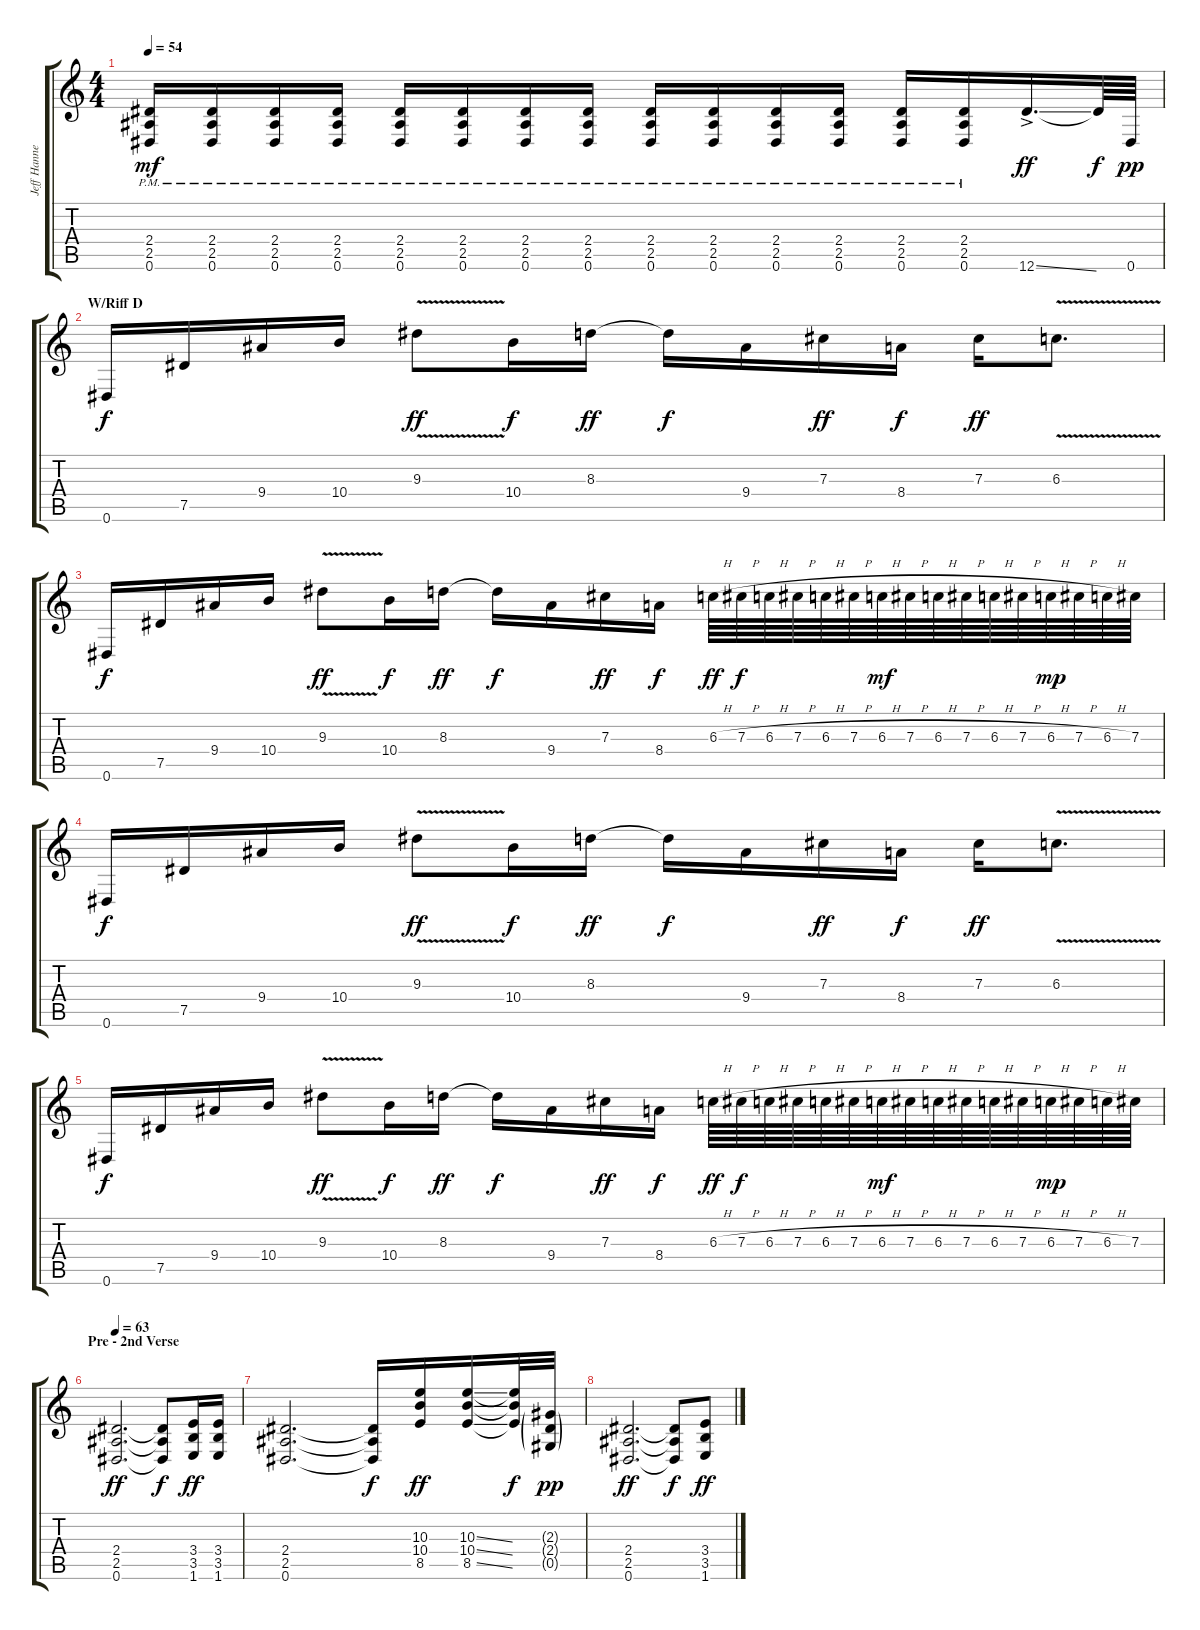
\track ("Jeff Hanneman" "Jeff Hanne") {instrument distortionguitar}
\staff {score tabs}
\tuning (Eb4 Bb3 Gb3 Db3 Ab2 Eb2) {hide}
\ts (4 4)
\tempo 54
\clef g2
\ks c
(2.4{pm} 2.5{pm} 0.6{pm}).16{dy mf} (2.4{pm} 2.5{pm} 0.6{pm}).16 (2.4{pm} 2.5{pm} 0.6{pm}).16 (2.4{pm} 2.5{pm} 0.6{pm}).16 (2.4{pm} 2.5{pm} 0.6{pm}).16 (2.4{pm} 2.5{pm} 0.6{pm}).16 (2.4{pm} 2.5{pm} 0.6{pm}).16 (2.4{pm} 2.5{pm} 0.6{pm}).16 (2.4{pm} 2.5{pm} 0.6{pm}).16 (2.4{pm} 2.5{pm} 0.6{pm}).16 (2.4{pm} 2.5{pm} 0.6{pm}).16 (2.4{pm} 2.5{pm} 0.6{pm}).16 (2.4{pm} 2.5{pm} 0.6{pm}).16 (2.4{pm} 2.5{pm} 0.6{pm}).16 12.6{ss ac}.16{d dy ff} 12.6{t}.64{dy f} 0.6.64{dy pp} |
\section ("" "W/Riff D")
0.6.16{dy f} 7.5.16 9.4.16 10.4.16 9.3{v}.8{dy ff} 10.4.16{dy f} 8.3.16{dy ff} 8.3{t}.16{dy f} 9.4.16 7.3.16{dy ff} 8.4.16{dy f} 7.3.16{dy ff} 6.3{v}.8{d} |
0.6.16{dy f} 7.5.16 9.4.16 10.4.16 9.3{v}.8{dy ff} 10.4.16{dy f} 8.3.16{dy ff} 8.3{t}.16{dy f} 9.4.16 7.3.16{dy ff} 8.4.16{dy f} 6.3{h}.64{dy ff} 7.3{h}.64{dy f} 6.3{h}.64 7.3{h}.64 6.3{h}.64 7.3{h}.64 6.3{h}.64{dy mf} 7.3{h}.64 6.3{h}.64 7.3{h}.64 6.3{h}.64 7.3{h}.64 6.3{h}.64{dy mp} 7.3{h}.64 6.3{h}.64 7.3.64 |
0.6.16{dy f} 7.5.16 9.4.16 10.4.16 9.3{v}.8{dy ff} 10.4.16{dy f} 8.3.16{dy ff} 8.3{t}.16{dy f} 9.4.16 7.3.16{dy ff} 8.4.16{dy f} 7.3.16{dy ff} 6.3{v}.8{d} |
0.6.16{dy f} 7.5.16 9.4.16 10.4.16 9.3{v}.8{dy ff} 10.4.16{dy f} 8.3.16{dy ff} 8.3{t}.16{dy f} 9.4.16 7.3.16{dy ff} 8.4.16{dy f} 6.3{h}.64{dy ff} 7.3{h}.64{dy f} 6.3{h}.64 7.3{h}.64 6.3{h}.64 7.3{h}.64 6.3{h}.64{dy mf} 7.3{h}.64 6.3{h}.64 7.3{h}.64 6.3{h}.64 7.3{h}.64 6.3{h}.64{dy mp} 7.3{h}.64 6.3{h}.64 7.3.64 |
\section ("" "Pre - 2nd Verse")
\tempo 63
(2.4 2.5 0.6).2{d dy ff} (2.4{t} 2.5{t} 0.6{t}).8{dy f} (3.4 3.5 1.6).16{dy ff} (3.4 3.5 1.6).16 |
(2.4 2.5 0.6).2{d} (2.4{t} 2.5{t} 0.6{t}).16{dy f} (10.3 10.4 8.5).16{dy ff} (10.3{ss} 10.4{ss} 8.5{ss}).16 (10.3{t} 10.4{t} 8.5{t}).32{dy f} (2.3{g} 2.4{g} 0.5{g}).32{dy pp} |
(2.4 2.5 0.6).2{d dy ff} (2.4{t} 2.5{t} 0.6{t}).8{dy f} (3.4 3.5 1.6).8{dy ff}
